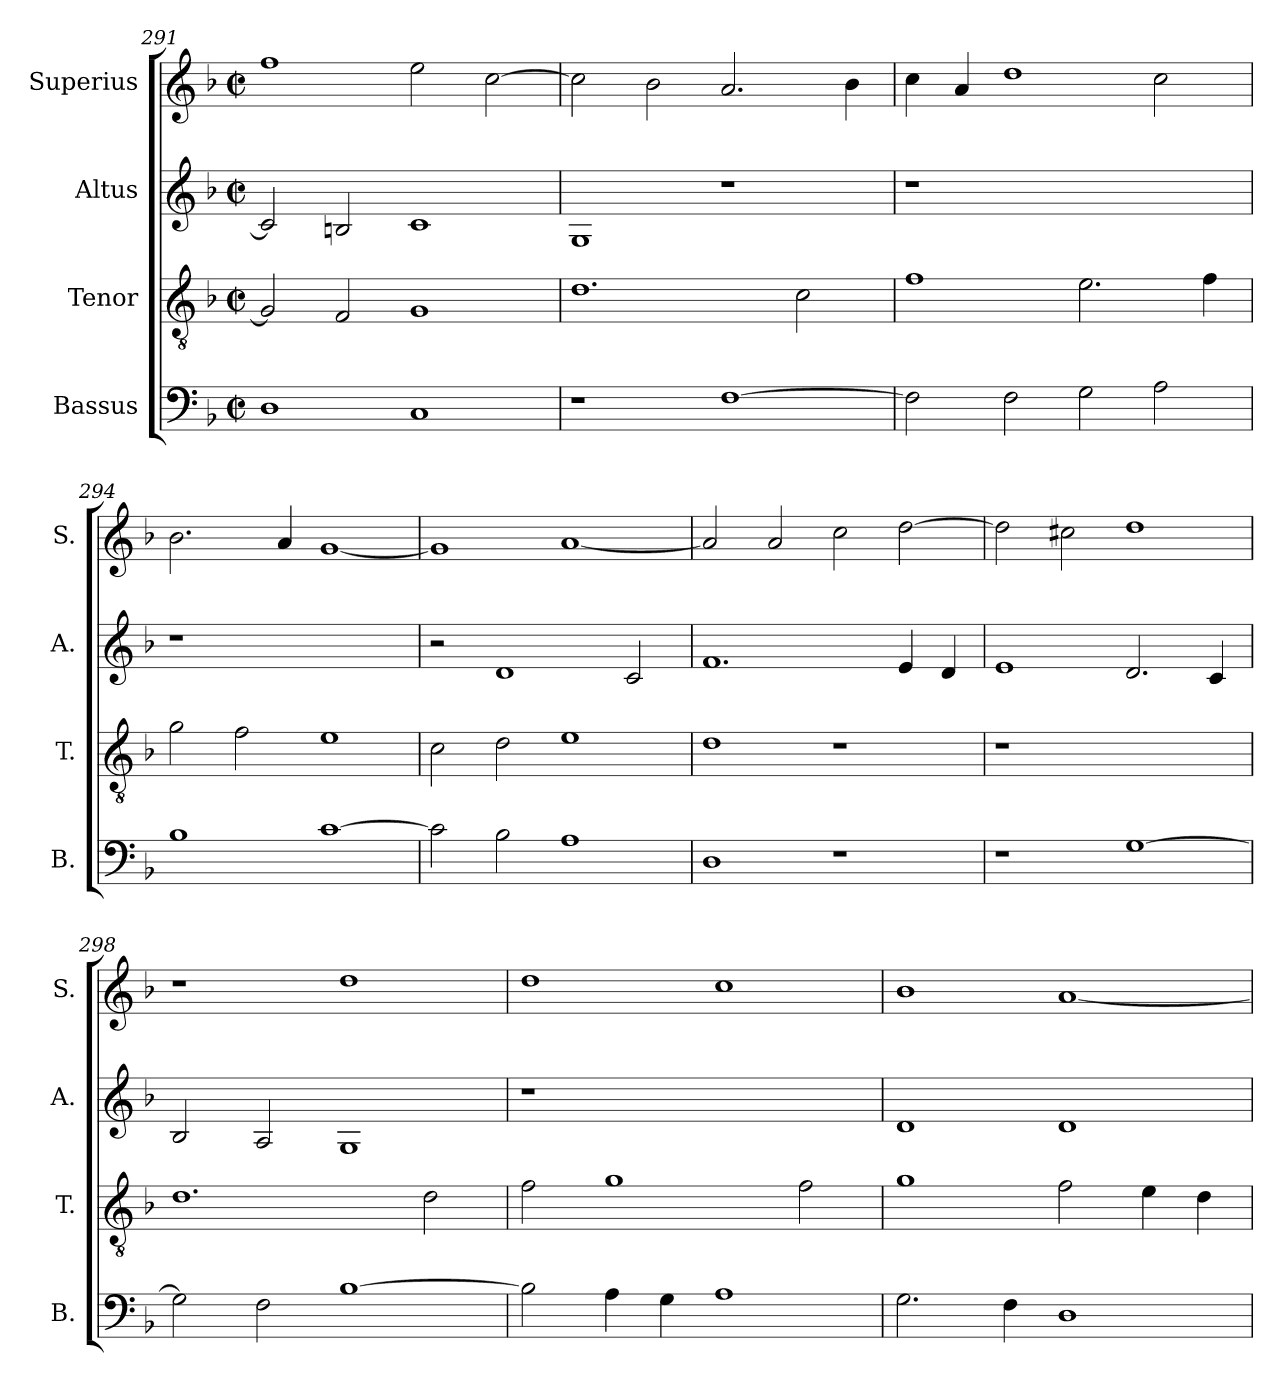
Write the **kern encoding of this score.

**kern	**kern	**kern	**kern
*part4	*part3	*part2	*part1
*staff4	*staff3	*staff2	*staff1
*I"Bassus	*I"Tenor	*I"Altus	*I"Superius
*I'B.	*I'T.	*I'A.	*I'S.
*clefF4	*clefGv2	*clefG2	*clefG2
*	*ITrd7c12	*	*
*k[b-]	*k[b-]	*k[b-]	*k[b-]
*F:	*F:	*F:	*F:
*M2/2	*M2/2	*M2/2	*M2/2
*met(c|)	*met(c|)	*met(c|)	*met(c|)
=291	=291	=291	=291
1Di	2GGi/]	2ci/]	1ffi
.	2FFi/	2Bni/	.
1Ci	1GGi	1ci	2eei\
.	.	.	[>2cci\
=292	=292	=292	=292
1r	1.Di	1Gi	2cci\]
.	.	.	2b-i\
[>1Fi	.	1r	2.ai/
.	2Ci\	.	.
.	.	.	4b-i\
!!LO:LB:g=z
=293	=293	=293	=293
!	!	!LO:N:vis=1	!
2Fi\]	1Fi	1r	4cci\
.	.	.	4ai/
2Fi\	.	.	1ddi
2Gi\	2.Ei\	1ryy	.
2Ai\	.	.	2cci\
.	4Fi\	.	.
=294	=294	=294	=294
!	!	!LO:N:vis=1	!
1B-i	2Gi\	1r	2.b-i\
.	2Fi\	.	.
.	.	.	4ai/
[>1ci	1Ei	1ryy	[<1gi
=295	=295	=295	=295
2ci\]	2Ci\	2r	1gi]
2B-i\	2Di\	1di	.
1Ai	1Ei	.	[<1ai
.	.	2ci/	.
=296	=296	=296	=296
1Di	1Di	1.fi	2ai/]
.	.	.	2ai/
1r	1r	.	2cci\
.	.	4ei/	[>2ddi\
.	.	4di/	.
=297	=297	=297	=297
!	!LO:N:vis=1	!	!
1r	1r	1ei	2ddi\]
.	.	.	2cc#Xi\
[>1Gi	1ryy	2.di/	1ddi
.	.	4ci/	.
!!LO:LB:g=z
=298	=298	=298	=298
2Gi\]	1.Di	2B-i/	1r
2Fi\	.	2Ai/	.
[>1B-i	.	1Gi	1ddi
.	2Di\	.	.
=299	=299	=299	=299
!	!	!LO:N:vis=1	!
2B-i\]	2Fi\	1r	1ddi
4Ai\	1Gi	.	.
4Gi\	.	.	.
1Ai	.	1ryy	1cci
.	2Fi\	.	.
=300	=300	=300	=300
2.Gi\	1Gi	1di	1b-i
4Fi\	.	.	.
1Di	2Fi\	1di	[<1ai
.	4Ei\	.	.
.	4Di\	.	.
=	=	=	=
*-	*-	*-	*-
